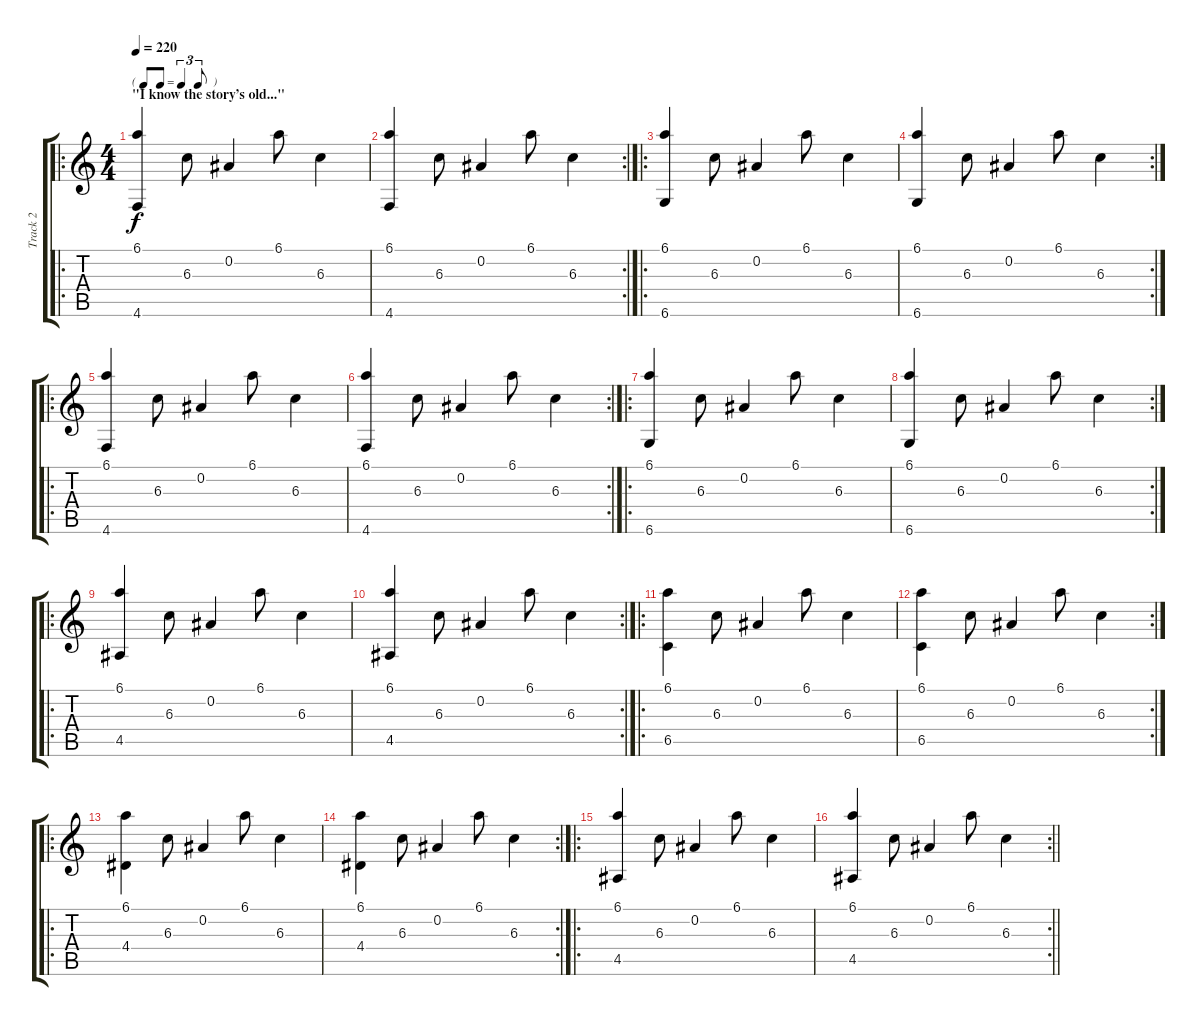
\track ("Track 2" "Track 2") {instrument electricguitarmuted}
\staff {score tabs}
\tuning (Eb4 Bb3 Gb3 B2 Gb2 Db2) {hide}
\ro
\ts (4 4)
\tf triplet8th
\section ("" "\"I know the story’s old...\"")
\tempo 220
\clef g2
\ks c
(6.1 4.6).4{dy f} 6.3.8 0.2.4 6.1.8 6.3.4 |
\rc 2
(6.1 4.6).4 6.3.8 0.2.4 6.1.8 6.3.4 |
\ro
(6.1 6.6).4 6.3.8 0.2.4 6.1.8 6.3.4 |
\rc 2
(6.1 6.6).4 6.3.8 0.2.4 6.1.8 6.3.4 |
\ro
(6.1 4.6).4 6.3.8 0.2.4 6.1.8 6.3.4 |
\rc 2
(6.1 4.6).4 6.3.8 0.2.4 6.1.8 6.3.4 |
\ro
(6.1 6.6).4 6.3.8 0.2.4 6.1.8 6.3.4 |
\rc 2
(6.1 6.6).4 6.3.8 0.2.4 6.1.8 6.3.4 |
\ro
(6.1 4.5).4 6.3.8 0.2.4 6.1.8 6.3.4 |
\rc 2
(6.1 4.5).4 6.3.8 0.2.4 6.1.8 6.3.4 |
\ro
(6.1 6.5).4 6.3.8 0.2.4 6.1.8 6.3.4 |
\rc 2
(6.1 6.5).4 6.3.8 0.2.4 6.1.8 6.3.4 |
\ro
(6.1 4.4).4 6.3.8 0.2.4 6.1.8 6.3.4 |
\rc 2
(6.1 4.4).4 6.3.8 0.2.4 6.1.8 6.3.4 |
\ro
(6.1 4.5).4 6.3.8 0.2.4 6.1.8 6.3.4 |
\rc 2
\barLineRight lightlight
(6.1 4.5).4 6.3.8 0.2.4 6.1.8 6.3.4
